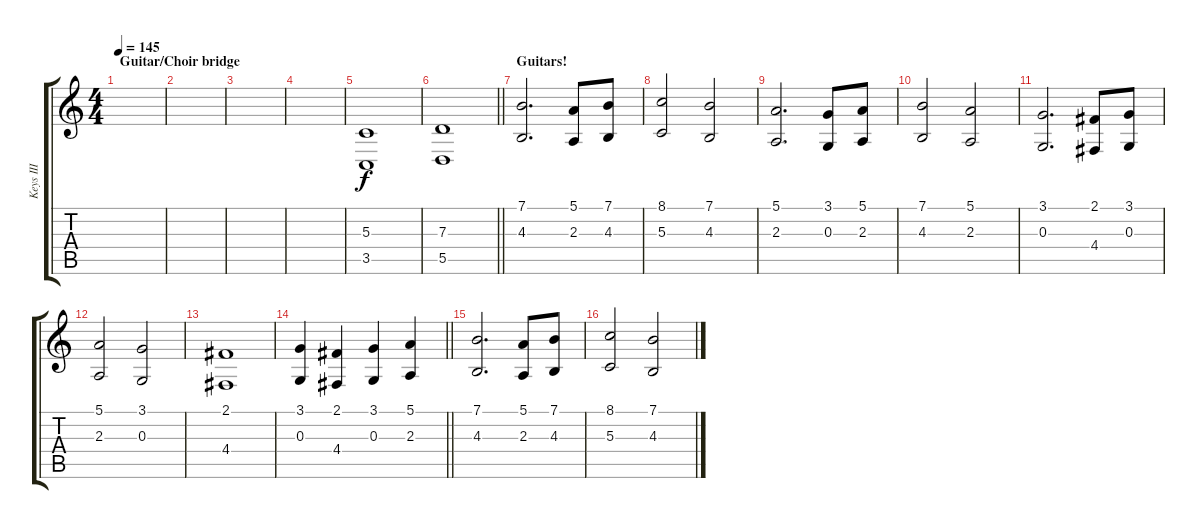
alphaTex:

\track ("Keys III" "Keys III") {instrument pad4choir}
\staff {score tabs}
\tuning (E4 B3 G3 D3 A2 E2) {hide}
\ts (4 4)
\section ("" "Guitar/Choir bridge")
\tempo 145
\clef g2
\ks c
|
|
|
|
(5.3 3.5).1{volume 9} |
\barLineRight lightlight
(7.3 5.5).1 |
\section ("" "Guitars!")
(7.1 4.3).2{d volume 11 instrument choiraahs} (5.1 2.3).8 (7.1 4.3).8 |
(8.1 5.3).2 (7.1 4.3).2 |
(5.1 2.3).2{d} (3.1 0.3).8 (5.1 2.3).8 |
(7.1 4.3).2 (5.1 2.3).2 |
(3.1 0.3).2{d} (2.1 4.4).8 (3.1 0.3).8 |
(5.1 2.3).2 (3.1 0.3).2 |
(2.1 4.4).1 |
\barLineRight lightlight
(3.1 0.3).4 (2.1 4.4).4 (3.1 0.3).4 (5.1 2.3).4 |
\section ("" "")
(7.1 4.3).2{d} (5.1 2.3).8 (7.1 4.3).8 |
(8.1 5.3).2 (7.1 4.3).2
